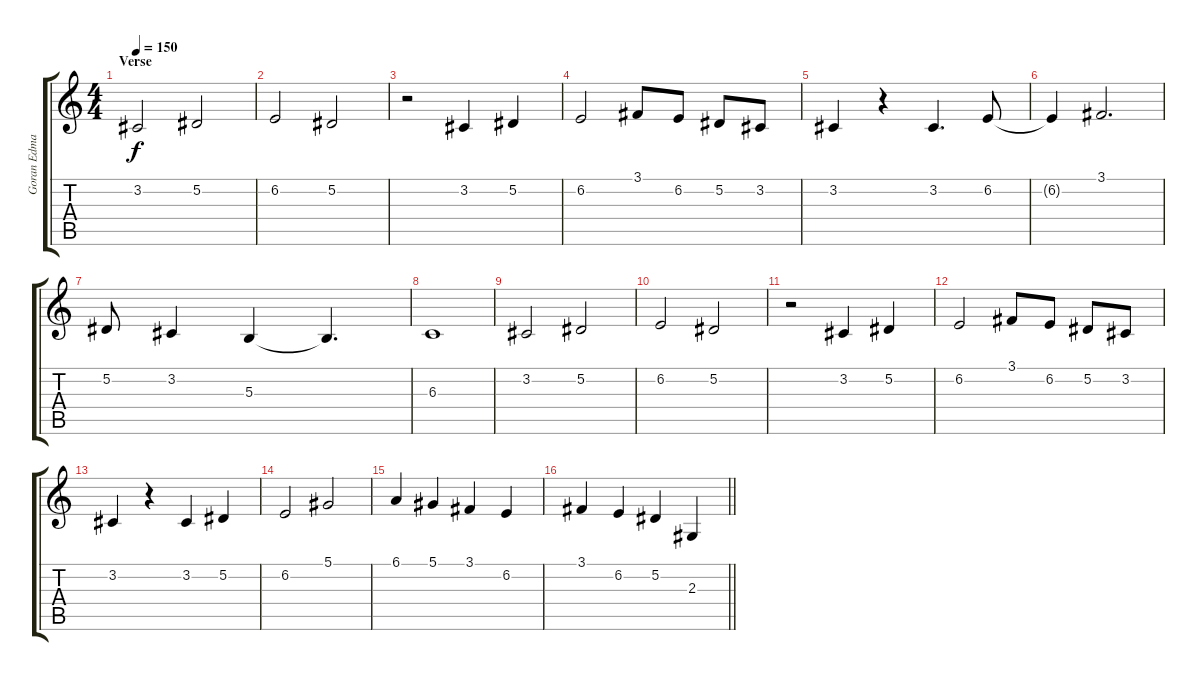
\track ("Goran Edman" "Goran Edma") {instrument lead2sawtooth}
\staff {score tabs}
\tuning (Eb4 Bb3 Gb3 Db3 Ab2 Eb2) {hide}
\ts (4 4)
\section ("" "Verse")
\tempo 150
\clef g2
\ks c
3.2.2{dy f} 5.2.2 |
6.2.2 5.2.2 |
r.2 3.2.4 5.2.4 |
6.2.2 3.1.8 6.2.8 5.2.8 3.2.8 |
3.2.4 r.4 3.2.4{d} 6.2.8 |
6.2{t}.4 3.1.2{d} |
5.2.8 3.2.4 5.3.4 5.3{t}.4{d} |
6.3.1 |
3.2.2 5.2.2 |
6.2.2 5.2.2 |
r.2 3.2.4 5.2.4 |
6.2.2 3.1.8 6.2.8 5.2.8 3.2.8 |
3.2.4 r.4 3.2.4 5.2.4 |
6.2.2 5.1.2 |
6.1.4 5.1.4 3.1.4 6.2.4 |
\barLineRight lightlight
3.1.4 6.2.4 5.2.4 2.3.4
